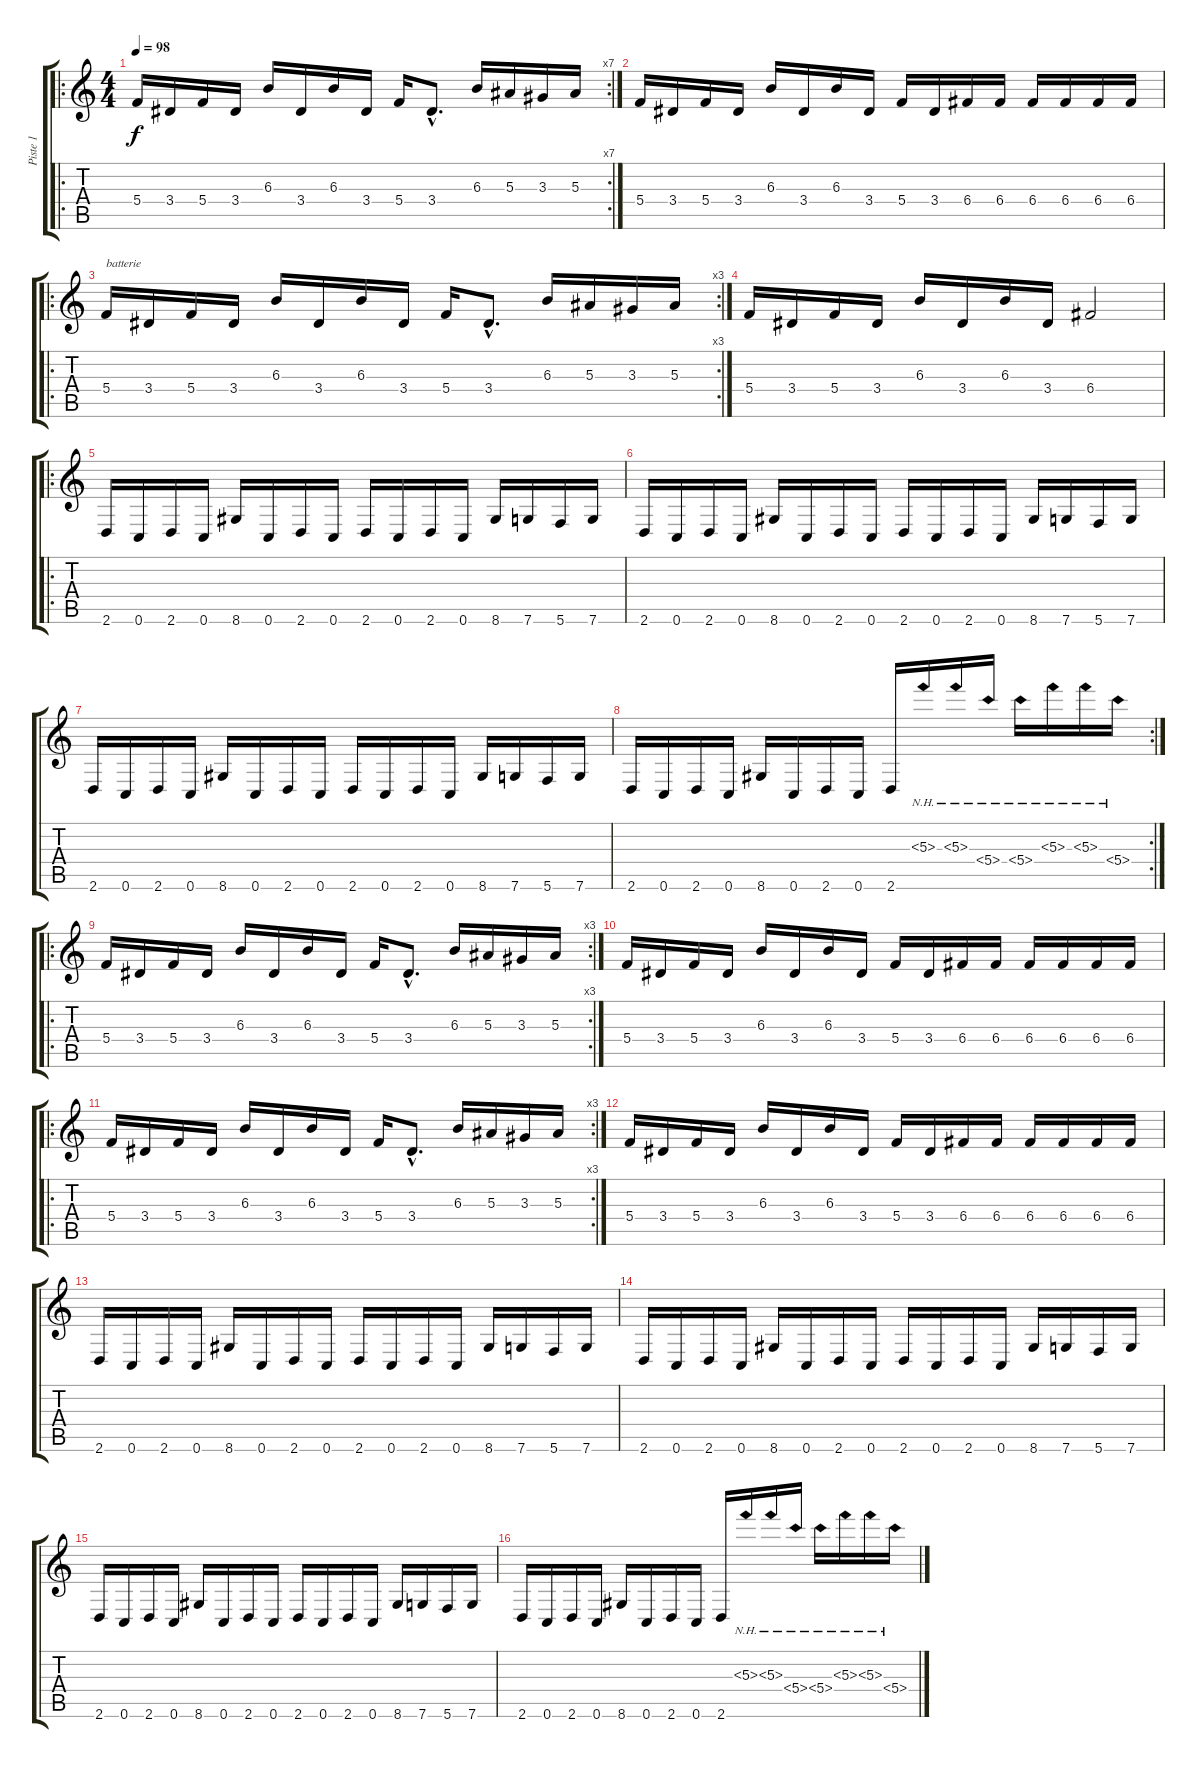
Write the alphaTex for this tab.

\track ("Piste 1" "Piste 1") {instrument distortionguitar}
\staff {score tabs}
\tuning (D4 A3 F3 C3 G2 C2) {hide}
\ro
\rc 7
\ts (4 4)
\tempo 98
\clef g2
\ks c
5.4.16{dy f instrument electricguitarmuted} 3.4.16 5.4.16 3.4.16 6.3.16 3.4.16 6.3.16 3.4.16 5.4.16 3.4{hac}.8{d} 6.3.16 5.3.16 3.3.16{instrument distortionguitar} 5.3.16 |
5.4.16{instrument electricguitarmuted} 3.4.16 5.4.16 3.4.16 6.3.16 3.4.16 6.3.16 3.4.16 5.4.16 3.4.16 6.4.16 6.4.16 6.4.16 6.4.16 6.4.16{instrument electricguitarmuted} 6.4.16 |
\ro
\rc 3
5.4.16{txt "batterie" instrument electricguitarmuted} 3.4.16 5.4.16 3.4.16 6.3.16 3.4.16 6.3.16 3.4.16 5.4.16 3.4{hac}.8{d} 6.3.16 5.3.16 3.3.16{instrument distortionguitar} 5.3.16 |
5.4.16{instrument electricguitarmuted} 3.4.16 5.4.16 3.4.16 6.3.16 3.4.16 6.3.16 3.4.16 6.4.2 |
\ro
2.6.16{instrument distortionguitar} 0.6.16 2.6.16 0.6.16 8.6.16 0.6.16 2.6.16 0.6.16 2.6.16 0.6.16 2.6.16 0.6.16 8.6.16 7.6.16 5.6.16 7.6.16 |
2.6.16 0.6.16 2.6.16 0.6.16 8.6.16 0.6.16 2.6.16 0.6.16 2.6.16 0.6.16 2.6.16 0.6.16 8.6.16 7.6.16 5.6.16 7.6.16 |
2.6.16 0.6.16 2.6.16 0.6.16 8.6.16 0.6.16 2.6.16 0.6.16 2.6.16 0.6.16 2.6.16 0.6.16 8.6.16 7.6.16 5.6.16 7.6.16 |
\rc 2
2.6.16 0.6.16 2.6.16 0.6.16 8.6.16 0.6.16 2.6.16 0.6.16 2.6.16 5.3{nh}.16 5.3{nh}.16 5.4{nh}.16 5.4{nh}.16 5.3{nh}.16 5.3{nh}.16 5.4{nh}.16 |
\ro
\rc 3
5.4.16{instrument electricguitarmuted} 3.4.16 5.4.16 3.4.16 6.3.16 3.4.16 6.3.16 3.4.16 5.4.16 3.4{hac}.8{d} 6.3.16 5.3.16 3.3.16{instrument distortionguitar} 5.3.16 |
5.4.16{instrument electricguitarmuted} 3.4.16 5.4.16 3.4.16 6.3.16 3.4.16 6.3.16 3.4.16 5.4.16 3.4.16 6.4.16 6.4.16 6.4.16 6.4.16 6.4.16{instrument electricguitarmuted} 6.4.16 |
\ro
\rc 3
5.4.16{instrument electricguitarmuted} 3.4.16 5.4.16 3.4.16 6.3.16 3.4.16 6.3.16 3.4.16 5.4.16 3.4{hac}.8{d} 6.3.16 5.3.16 3.3.16{instrument distortionguitar} 5.3.16 |
5.4.16{instrument electricguitarmuted} 3.4.16 5.4.16 3.4.16 6.3.16 3.4.16 6.3.16 3.4.16 5.4.16 3.4.16 6.4.16{instrument distortionguitar} 6.4.16 6.4.16 6.4.16 6.4.16 6.4.16 |
2.6.16{instrument distortionguitar} 0.6.16 2.6.16 0.6.16 8.6.16 0.6.16 2.6.16 0.6.16 2.6.16 0.6.16 2.6.16 0.6.16 8.6.16 7.6.16 5.6.16 7.6.16 |
2.6.16{instrument distortionguitar} 0.6.16 2.6.16 0.6.16 8.6.16 0.6.16 2.6.16 0.6.16 2.6.16 0.6.16 2.6.16 0.6.16 8.6.16 7.6.16 5.6.16 7.6.16 |
2.6.16{instrument distortionguitar} 0.6.16 2.6.16 0.6.16 8.6.16 0.6.16 2.6.16 0.6.16 2.6.16 0.6.16 2.6.16 0.6.16 8.6.16 7.6.16 5.6.16 7.6.16 |
2.6.16 0.6.16 2.6.16 0.6.16 8.6.16 0.6.16 2.6.16 0.6.16 2.6.16 5.3{nh}.16 5.3{nh}.16 5.4{nh}.16 5.4{nh}.16 5.3{nh}.16 5.3{nh}.16 5.4{nh}.16
